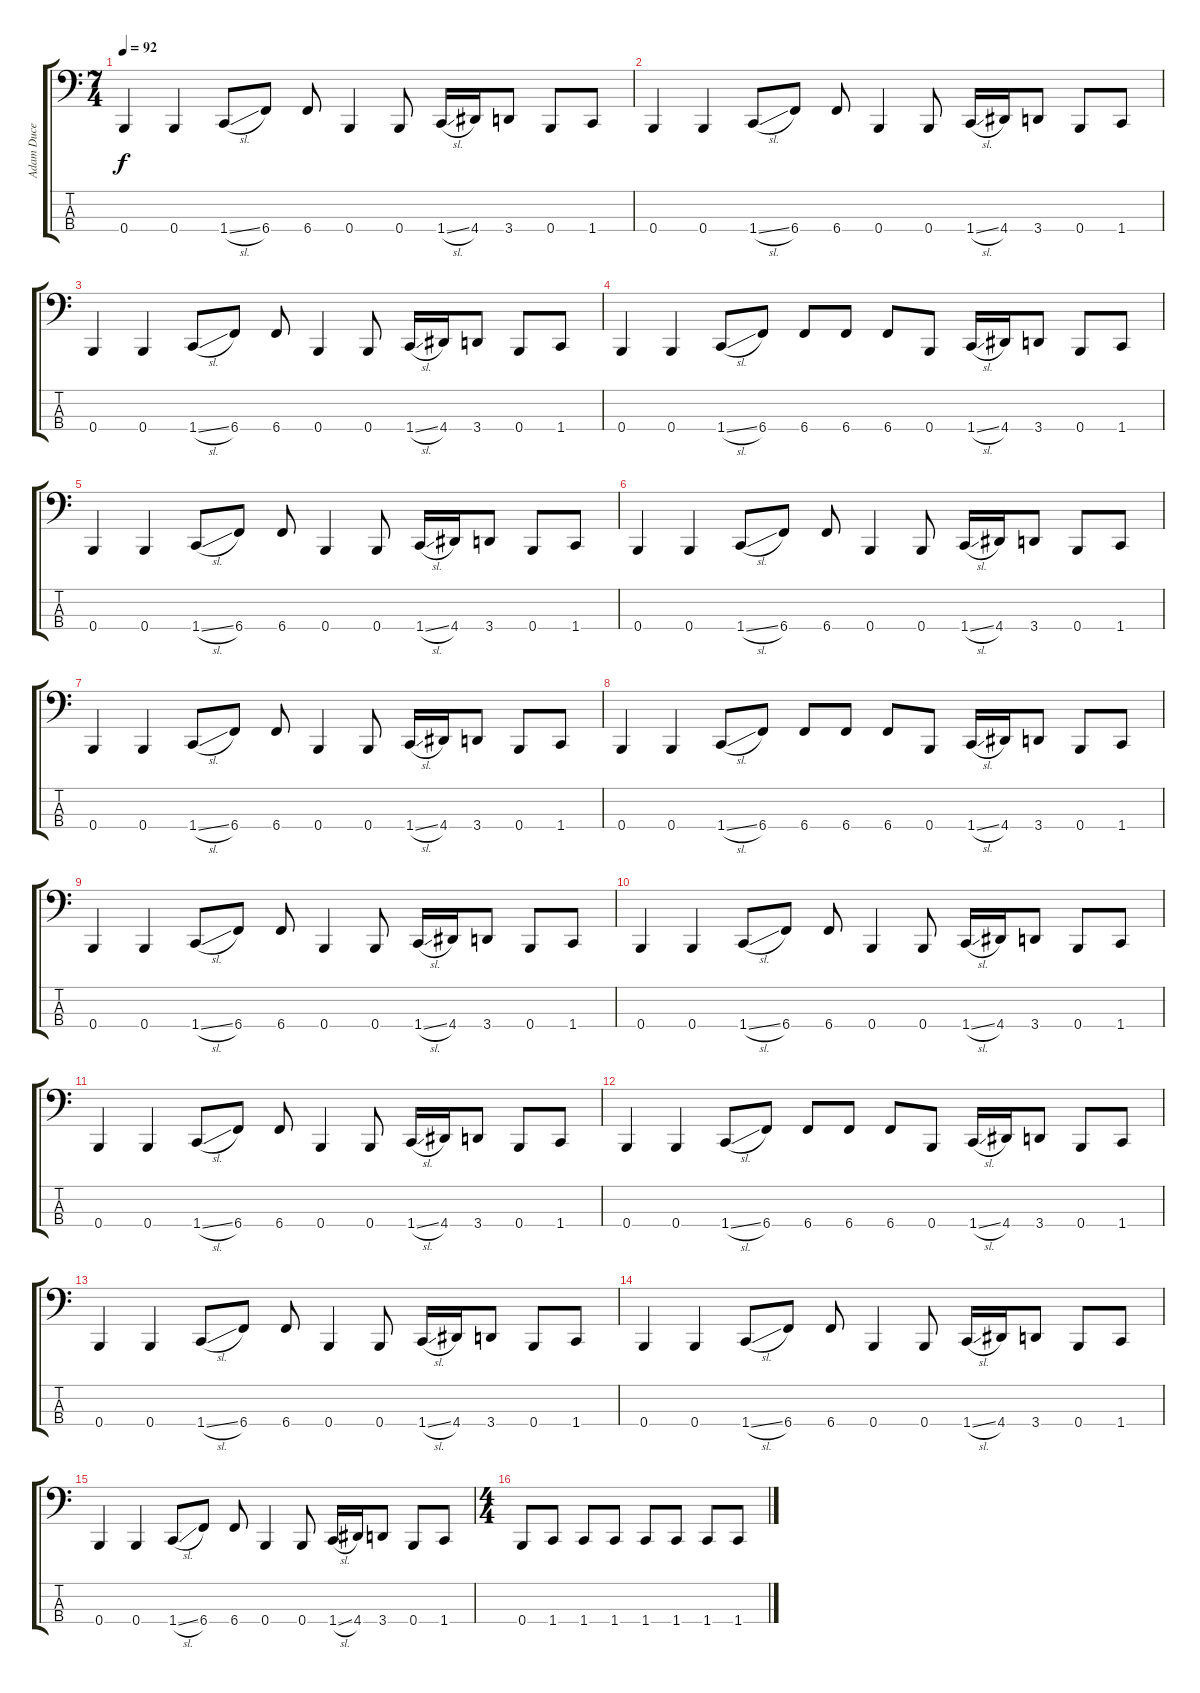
\track ("Adam Duce" "Adam Duce") {instrument electricbasspick}
\staff {score tabs}
\tuning (E2 B1 Gb1 B0) {hide}
\ts (7 4)
\tempo 92
\clef f4
\ks c
0.4.4{dy f} 0.4.4 1.4{sl}.8 6.4.8 6.4.8 0.4.4 0.4.8 1.4{sl}.16 4.4.16 3.4.8 0.4.8 1.4.8 |
0.4.4 0.4.4 1.4{sl}.8 6.4.8 6.4.8 0.4.4 0.4.8 1.4{sl}.16 4.4.16 3.4.8 0.4.8 1.4.8 |
0.4.4 0.4.4 1.4{sl}.8 6.4.8 6.4.8 0.4.4 0.4.8 1.4{sl}.16 4.4.16 3.4.8 0.4.8 1.4.8 |
0.4.4 0.4.4 1.4{sl}.8 6.4.8 6.4.8 6.4.8 6.4.8 0.4.8 1.4{sl}.16 4.4.16 3.4.8 0.4.8 1.4.8 |
0.4.4 0.4.4 1.4{sl}.8 6.4.8 6.4.8 0.4.4 0.4.8 1.4{sl}.16 4.4.16 3.4.8 0.4.8 1.4.8 |
0.4.4 0.4.4 1.4{sl}.8 6.4.8 6.4.8 0.4.4 0.4.8 1.4{sl}.16 4.4.16 3.4.8 0.4.8 1.4.8 |
0.4.4 0.4.4 1.4{sl}.8 6.4.8 6.4.8 0.4.4 0.4.8 1.4{sl}.16 4.4.16 3.4.8 0.4.8 1.4.8 |
0.4.4 0.4.4 1.4{sl}.8 6.4.8 6.4.8 6.4.8 6.4.8 0.4.8 1.4{sl}.16 4.4.16 3.4.8 0.4.8 1.4.8 |
0.4.4 0.4.4 1.4{sl}.8 6.4.8 6.4.8 0.4.4 0.4.8 1.4{sl}.16 4.4.16 3.4.8 0.4.8 1.4.8 |
0.4.4 0.4.4 1.4{sl}.8 6.4.8 6.4.8 0.4.4 0.4.8 1.4{sl}.16 4.4.16 3.4.8 0.4.8 1.4.8 |
0.4.4 0.4.4 1.4{sl}.8 6.4.8 6.4.8 0.4.4 0.4.8 1.4{sl}.16 4.4.16 3.4.8 0.4.8 1.4.8 |
0.4.4 0.4.4 1.4{sl}.8 6.4.8 6.4.8 6.4.8 6.4.8 0.4.8 1.4{sl}.16 4.4.16 3.4.8 0.4.8 1.4.8 |
0.4.4 0.4.4 1.4{sl}.8 6.4.8 6.4.8 0.4.4 0.4.8 1.4{sl}.16 4.4.16 3.4.8 0.4.8 1.4.8 |
0.4.4 0.4.4 1.4{sl}.8 6.4.8 6.4.8 0.4.4 0.4.8 1.4{sl}.16 4.4.16 3.4.8 0.4.8 1.4.8 |
0.4.4 0.4.4 1.4{sl}.8 6.4.8 6.4.8 0.4.4 0.4.8 1.4{sl}.16 4.4.16 3.4.8 0.4.8 1.4.8 |
\ts (4 4)
0.4.8 1.4.8 1.4.8 1.4.8 1.4.8 1.4.8 1.4.8 1.4.8
